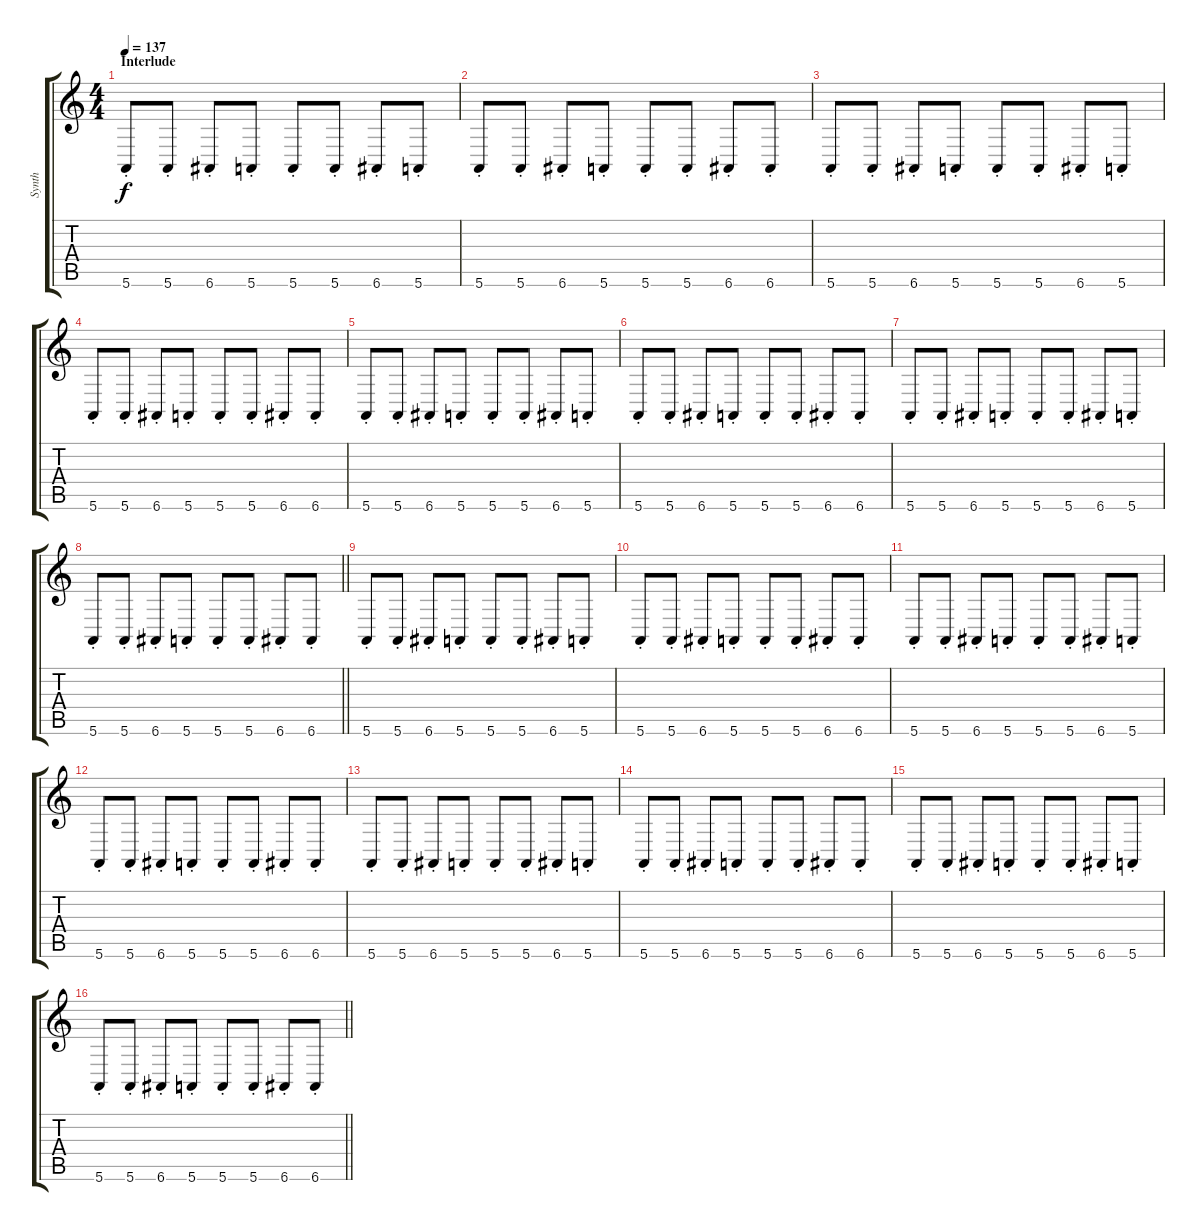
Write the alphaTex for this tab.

\track ("Synth" "Synth") {instrument lead2sawtooth}
\staff {score tabs}
\tuning (E4 B3 G3 D3 A2 E2) {hide}
\ts (4 4)
\section ("" "Interlude")
\tempo 137
\clef g2
\ks c
5.6{st}.8{dy f} 5.6{st}.8 6.6{st}.8 5.6{st}.8 5.6{st}.8 5.6{st}.8 6.6{st}.8 5.6{st}.8 |
5.6{st}.8 5.6{st}.8 6.6{st}.8 5.6{st}.8 5.6{st}.8 5.6{st}.8 6.6{st}.8 6.6{st}.8 |
5.6{st}.8 5.6{st}.8 6.6{st}.8 5.6{st}.8 5.6{st}.8 5.6{st}.8 6.6{st}.8 5.6{st}.8 |
5.6{st}.8 5.6{st}.8 6.6{st}.8 5.6{st}.8 5.6{st}.8 5.6{st}.8 6.6{st}.8 6.6{st}.8 |
5.6{st}.8 5.6{st}.8 6.6{st}.8 5.6{st}.8 5.6{st}.8 5.6{st}.8 6.6{st}.8 5.6{st}.8 |
5.6{st}.8 5.6{st}.8 6.6{st}.8 5.6{st}.8 5.6{st}.8 5.6{st}.8 6.6{st}.8 6.6{st}.8 |
5.6{st}.8 5.6{st}.8 6.6{st}.8 5.6{st}.8 5.6{st}.8 5.6{st}.8 6.6{st}.8 5.6{st}.8 |
\barLineRight lightlight
5.6{st}.8 5.6{st}.8 6.6{st}.8 5.6{st}.8 5.6{st}.8 5.6{st}.8 6.6{st}.8 6.6{st}.8 |
\section ("" "")
5.6{st}.8 5.6{st}.8 6.6{st}.8 5.6{st}.8 5.6{st}.8 5.6{st}.8 6.6{st}.8 5.6{st}.8 |
5.6{st}.8 5.6{st}.8 6.6{st}.8 5.6{st}.8 5.6{st}.8 5.6{st}.8 6.6{st}.8 6.6{st}.8 |
5.6{st}.8 5.6{st}.8 6.6{st}.8 5.6{st}.8 5.6{st}.8 5.6{st}.8 6.6{st}.8 5.6{st}.8 |
5.6{st}.8 5.6{st}.8 6.6{st}.8 5.6{st}.8 5.6{st}.8 5.6{st}.8 6.6{st}.8 6.6{st}.8 |
5.6{st}.8 5.6{st}.8 6.6{st}.8 5.6{st}.8 5.6{st}.8 5.6{st}.8 6.6{st}.8 5.6{st}.8 |
5.6{st}.8 5.6{st}.8 6.6{st}.8 5.6{st}.8 5.6{st}.8 5.6{st}.8 6.6{st}.8 6.6{st}.8 |
5.6{st}.8 5.6{st}.8 6.6{st}.8 5.6{st}.8 5.6{st}.8 5.6{st}.8 6.6{st}.8 5.6{st}.8 |
\barLineRight lightlight
5.6{st}.8 5.6{st}.8 6.6{st}.8 5.6{st}.8 5.6{st}.8 5.6{st}.8 6.6{st}.8 6.6{st}.8
